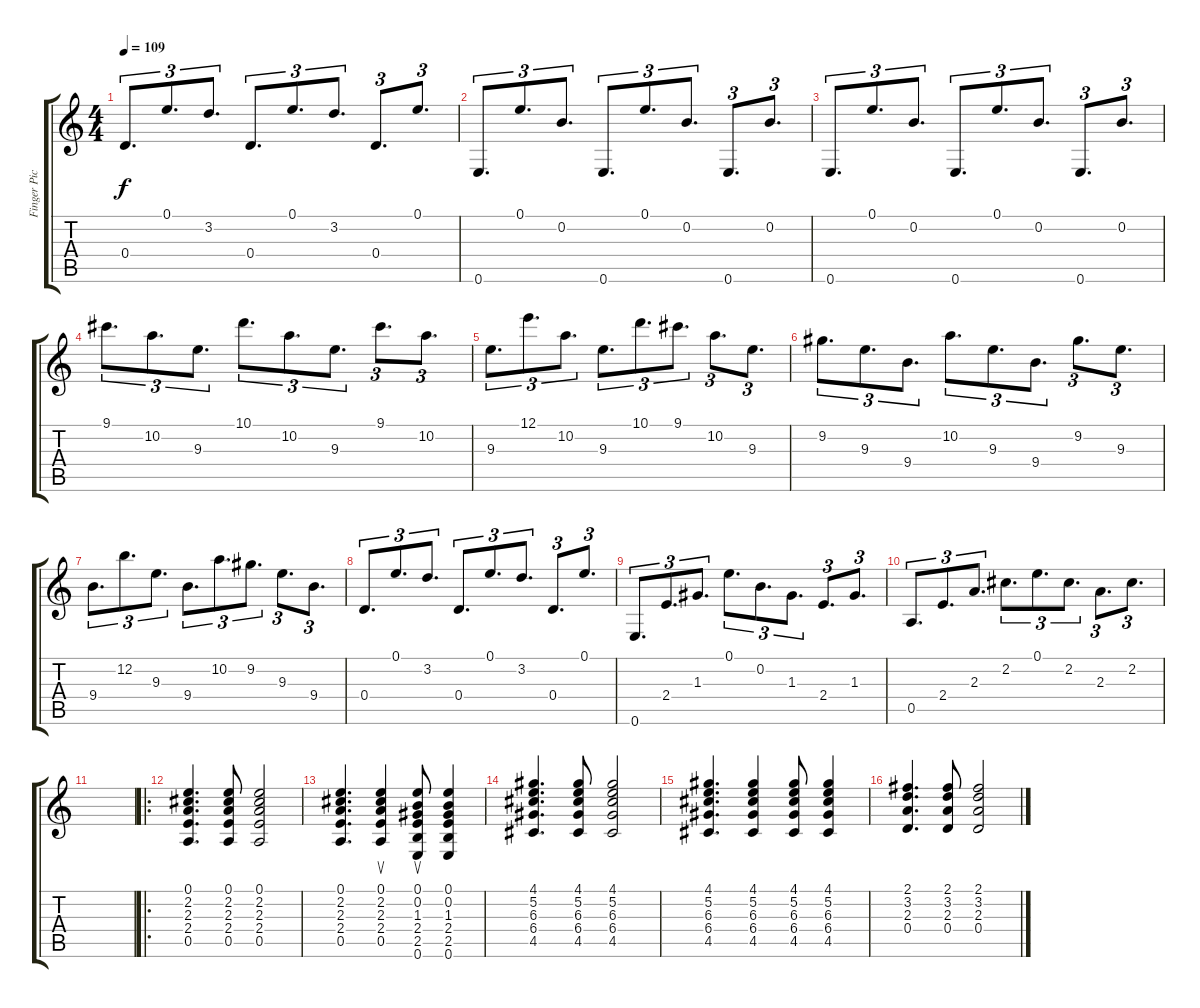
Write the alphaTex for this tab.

\track ("Finger Picking Guitar" "Finger Pic") {instrument acousticguitarsteel}
\staff {score tabs}
\tuning (E4 B3 G3 D3 A2 E2) {hide}
\ts (4 4)
\tempo 109
\clef g2
\ks c
0.4.8{d tu (3 2) dy f} 0.1.8{d tu (3 2)} 3.2.8{d tu (3 2)} 0.4.8{d tu (3 2)} 0.1.8{d tu (3 2)} 3.2.8{d tu (3 2)} 0.4.8{d tu (3 2)} 0.1.8{d tu (3 2)} |
0.6.8{d tu (3 2)} 0.1.8{d tu (3 2)} 0.2.8{d tu (3 2)} 0.6.8{d tu (3 2)} 0.1.8{d tu (3 2)} 0.2.8{d tu (3 2)} 0.6.8{d tu (3 2)} 0.2.8{d tu (3 2)} |
0.6.8{d tu (3 2)} 0.1.8{d tu (3 2)} 0.2.8{d tu (3 2)} 0.6.8{d tu (3 2)} 0.1.8{d tu (3 2)} 0.2.8{d tu (3 2)} 0.6.8{d tu (3 2)} 0.2.8{d tu (3 2)} |
9.1.8{d tu (3 2)} 10.2.8{d tu (3 2)} 9.3.8{d tu (3 2)} 10.1.8{d tu (3 2)} 10.2.8{d tu (3 2)} 9.3.8{d tu (3 2)} 9.1.8{d tu (3 2)} 10.2.8{d tu (3 2)} |
9.3.8{d tu (3 2)} 12.1.8{d tu (3 2)} 10.2.8{d tu (3 2)} 9.3.8{d tu (3 2)} 10.1.8{d tu (3 2)} 9.1.8{d tu (3 2)} 10.2.8{d tu (3 2)} 9.3.8{d tu (3 2)} |
9.2.8{d tu (3 2)} 9.3.8{d tu (3 2)} 9.4.8{d tu (3 2)} 10.2.8{d tu (3 2)} 9.3.8{d tu (3 2)} 9.4.8{d tu (3 2)} 9.2.8{d tu (3 2)} 9.3.8{d tu (3 2)} |
9.4.8{d tu (3 2)} 12.2.8{d tu (3 2)} 9.3.8{d tu (3 2)} 9.4.8{d tu (3 2)} 10.2.8{d tu (3 2)} 9.2.8{d tu (3 2)} 9.3.8{d tu (3 2)} 9.4.8{d tu (3 2)} |
0.4.8{d tu (3 2)} 0.1.8{d tu (3 2)} 3.2.8{d tu (3 2)} 0.4.8{d tu (3 2)} 0.1.8{d tu (3 2)} 3.2.8{d tu (3 2)} 0.4.8{d tu (3 2)} 0.1.8{d tu (3 2)} |
0.6.8{d tu (3 2)} 2.4.8{d tu (3 2)} 1.3.8{d tu (3 2)} 0.1.8{d tu (3 2)} 0.2.8{d tu (3 2)} 1.3.8{d tu (3 2)} 2.4.8{d tu (3 2)} 1.3.8{d tu (3 2)} |
0.5.8{d tu (3 2)} 2.4.8{d tu (3 2)} 2.3.8{d tu (3 2)} 2.2.8{d tu (3 2)} 0.1.8{d tu (3 2)} 2.2.8{d tu (3 2)} 2.3.8{d tu (3 2)} 2.2.8{d tu (3 2)} |
|
\ro
(0.1 2.2 2.3 2.4 0.5).4{d} (0.1 2.2 2.3 2.4 0.5).8 (0.1 2.2 2.3 2.4 0.5).2 |
(0.1 2.2 2.3 2.4 0.5).4{d} (0.1 2.2 2.3 2.4 0.5).4{su} (0.1 0.2 1.3 2.4 2.5 0.6).8{su} (0.1 0.2 1.3 2.4 2.5 0.6).4 |
(4.1 5.2 6.3 6.4 4.5).4{d} (4.1 5.2 6.3 6.4 4.5).8 (4.1 5.2 6.3 6.4 4.5).2 |
(4.1 5.2 6.3 6.4 4.5).4{d} (4.1 5.2 6.3 6.4 4.5).4 (4.1 5.2 6.3 6.4 4.5).8 (4.1 5.2 6.3 6.4 4.5).4 |
(2.1 3.2 2.3 0.4).4{d} (2.1 3.2 2.3 0.4).8 (2.1 3.2 2.3 0.4).2
